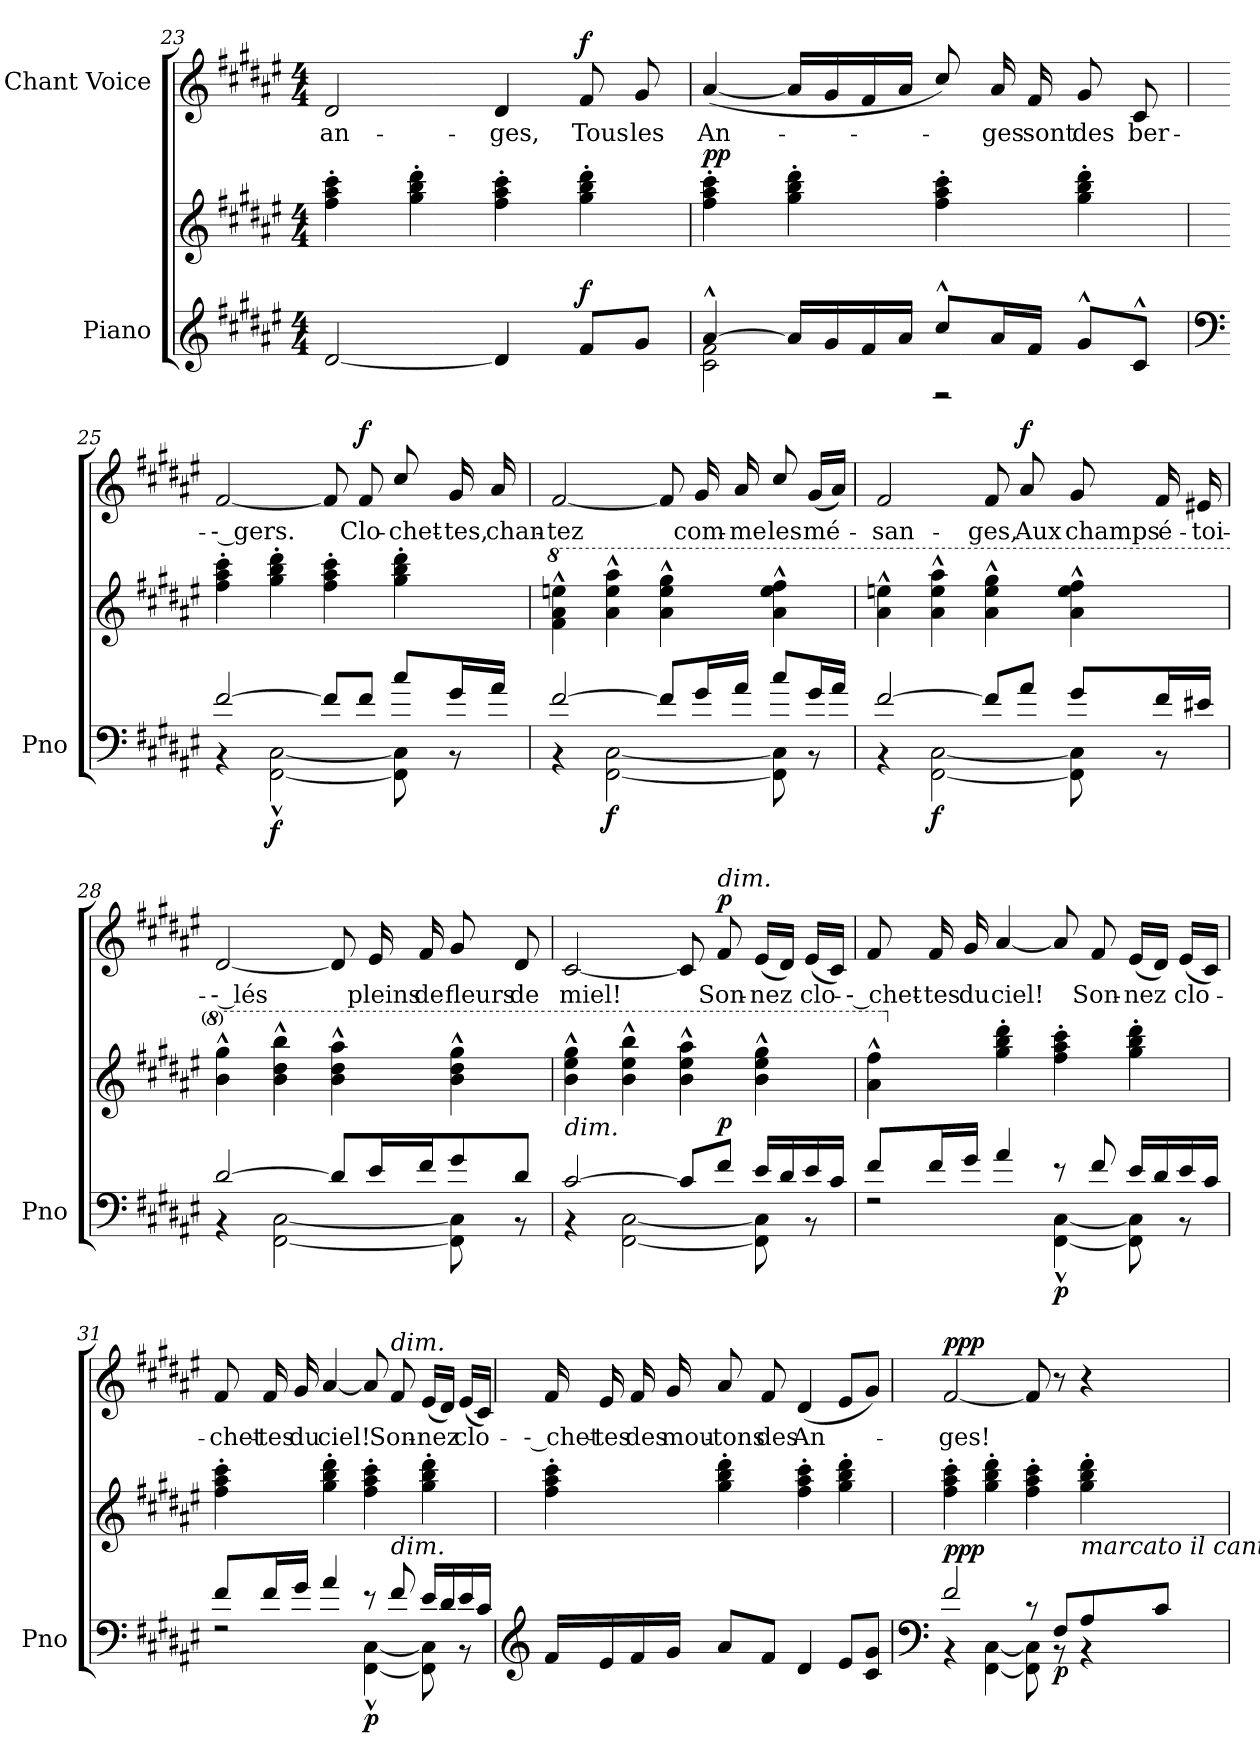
**kern	**kern	**dynam	**kern	**text	**dynam
*part2	*part2	*part2	*part1	*part1	*part1
*staff3	*staff2	*staff2/3	*staff1	*staff1	*staff1
*I"Piano	*	*	*I"Chant Voice	*	*
*I'Pno	*	*	*	*	*
*clefG2	*clefG2	*	*clefG2	*	*
*k[f#c#g#d#a#e#]	*k[f#c#g#d#a#e#]	*	*k[f#c#g#d#a#e#]	*	*
*M4/4	*M4/4	*	*M4/4	*	*
=23	=23	=23	=23	=23	=23
!	!	!	!	!LO:LY:b	!
[2d#/	4ff#\' 4aa#\' 4ccc#\'	.	2d#/	-an-	.
.	4gg#\' 4bb\' 4ddd#\'	.	.	.	.
!	!	!	!	!LO:LY:b	!
4d#/]	4ff#\' 4aa#\' 4ccc#\'	.	4d#/	-ges,	.
!	!	!LO:DY:a=2	!	!LO:LY:b	!LO:DY:a
8f#/L	4gg#\' 4bb\' 4ddd#\'	f	8f#/	Tous	f
!	!	!	!	!LO:LY:b	!
8g#/J	.	.	8g#/	les	.
=24	=24	=24	=24	=24	=24
*^	*	*	*	*	*
!	!	!	!LO:DY:a	!	!LO:LY:b	!
[4a#^^/	2c#\ 2f#\	4ff#\' 4aa#\' 4ccc#\'	pp	(<[4a#/	An-	.
16a#/LL]	.	4gg#\' 4bb\' 4ddd#\'	.	16a#/LL]	.	.
16g#/	.	.	.	16g#/	.	.
16f#/	.	.	.	16f#/	.	.
16a#/JJ	.	.	.	16a#/JJ	.	.
8cc#^^/L	2r	4ff#\' 4aa#\' 4ccc#\'	.	8cc#/)	.	.
!	!	!	!	!	!LO:LY:b	!
16a#/L	.	.	.	16a#/	-ges	.
!	!	!	!	!	!LO:LY:b	!
16f#/JJ	.	.	.	16f#/	sont	.
!	!	!	!	!	!LO:LY:b	!
8g#^^/L	.	4gg#\' 4bb\' 4ddd#\'	.	8g#/	des	.
!	!	!	!	!	!LO:LY:b	!
8c#^^/J	.	.	.	8c#/	ber-	.
!!LO:LB:g=z
=25	=25	=25	=25	=25	=25	=25
*clefF4	*	*	*	*	*	*
!	!	!	!	!	!LO:LY:b	!
[2f#/	4r	4ff#\' 4aa#\' 4ccc#\'	.	[2f#/	-- gers.	.
!	!	!	!LO:DY:b=2	!	!	!
.	[2FF#\^^ [2C#\^^	4gg#\' 4bb\' 4ddd#\'	f	.	.	.
8f#/L]	.	4ff#\' 4aa#\' 4ccc#\'	.	8f#/]	.	.
!	!	!	!	!	!LO:LY:b	!LO:DY:a
8f#/J	.	.	.	8f#/	Clo-	f
!	!	!	!	!	!LO:LY:b	!
8cc#/L	8FF#\] 8C#\]	4gg#\' 4bb\' 4ddd#\'	.	8cc#/	-chet-	.
!	!	!	!	!	!LO:LY:b	!
16g#/L	8r	.	.	16g#/	-tes,	.
!	!	!	!	!	!LO:LY:b	!
16a#/JJ	.	.	.	16a#/	chan-	.
=26	=26	=26	=26	=26	=26	=26
*	*	*8va	*	*	*	*
!	!	!	!	!	!LO:LY:b	!
[2f#/	4r	4ff#\^^ 4aa#\^^ 4eeen\^^	.	[2f#/	-tez	.
!	!	!	!LO:DY:b=2	!	!	!
.	[2FF#\ [2C#\	4aa#\^^ 4eee\^^ 4aaa#\^^	f	.	.	.
8f#/L]	.	4aa#\^^ 4eee\^^ 4ggg#\^^	.	8f#/]	.	.
!	!	!	!	!	!LO:LY:b	!
16g#/L	.	.	.	16g#/	com-	.
!	!	!	!	!	!LO:LY:b	!
16a#/JJ	.	.	.	16a#/	-me	.
!	!	!	!	!	!LO:LY:b	!
8cc#/L	8FF#\] 8C#\]	4aa#\^^ 4eee\^^ 4fff#\^^	.	8cc#/	les	.
!	!	!	!	!	!LO:LY:b	!
16g#/L	8r	.	.	(<16g#/LL	mé-	.
16a#/JJ	.	.	.	16a#/JJ)	.	.
=27	=27	=27	=27	=27	=27	=27
!	!	!	!	!	!LO:LY:b	!
[2f#/	4r	4aa#\^^ 4eeen\^^	.	2f#/	-san-	.
!	!	!	!LO:DY:b=2	!	!	!
.	[2FF#\ [2C#\	4aa#\^^ 4eee\^^ 4aaa#\^^	f	.	.	.
!	!	!	!	!	!LO:LY:b	!
8f#/L]	.	4aa#\^^ 4eee\^^ 4ggg#\^^	.	8f#/	-ges,	.
!	!	!	!	!	!LO:LY:b	!LO:DY:a
8a#/J	.	.	.	8a#/	Aux	f
!	!	!	!	!	!LO:LY:b	!
8g#/L	8FF#\] 8C#\]	4aa#\^^ 4eee\^^ 4fff#\^^	.	8g#/	champs	.
!	!	!	!	!	!LO:LY:b	!
16f#/L	8r	.	.	16f#/	é-	.
!	!	!	!	!	!LO:LY:b	!
16e#X/JJ	.	.	.	16e#X/	-toi-	.
!!LO:LB:g=z
=28	=28	=28	=28	=28	=28	=28
!	!	!	!	!	!LO:LY:b	!
[2d#/	4r	4bb\^^ 4ggg#\^^	.	[2d#/	-- lés	.
.	[2FF#\ [2C#\	4bb\^^ 4ddd#\^^ 4bbb\^^	.	.	.	.
8d#/L]	.	4bb\^^ 4ddd#\^^ 4aaa#\^^	.	8d#/]	.	.
!	!	!	!	!	!LO:LY:b	!
16e#/L	.	.	.	16e#/	pleins	.
!	!	!	!	!	!LO:LY:b	!
16f#/J	.	.	.	16f#/	de	.
!	!	!	!	!	!LO:LY:b	!
8g#/	8FF#\] 8C#\]	4bb\^^ 4ddd#\^^ 4ggg#\^^	.	8g#/	fleurs	.
!	!	!	!	!	!LO:LY:b	!
8d#/J	8r	.	.	8d#/	de	.
=29	=29	=29	=29	=29	=29	=29
!	!	!LO:TX:b:i:t=dim.	!	!	!	!
!	!	!	!	!	!LO:LY:b	!
[2c#/	4r	4bb\^^ 4eee#\^^ 4ggg#\^^	.	[2c#/	miel!	.
.	[2FF#\ [2C#\	4bb\^^ 4eee#\^^ 4bbb\^^	.	.	.	.
8c#/L]	.	4bb\^^ 4eee#\^^ 4aaa#\^^	.	8c#/]	.	.
!	!	!	!	!LO:TX:a:i:t=dim.	!	!
!	!	!	!LO:DY:a=2	!	!LO:LY:b	!LO:DY:a
8f#/J	.	.	p	8f#/	Son-	p
!	!	!	!	!	!LO:LY:b	!
16e#/LL	8FF#\] 8C#\]	4bb\^^ 4eee#\^^ 4ggg#\^^	.	(<16e#/LL	-nez	.
16d#/	.	.	.	16d#/JJ)	.	.
!	!	!	!	!	!LO:LY:b	!
16e#/	8r	.	.	(<16e#/LL	clo-	.
16c#/JJ	.	.	.	16c#/JJ)	.	.
!!LO:LB:g=z
=30	=30	=30	=30	=30	=30	=30
!	!	!	!	!	!LO:LY:b	!
8f#/L	2rF	4aa#\^^ 4fff#\^^	.	8f#/	-- chet-	.
!	!	!	!	!	!LO:LY:b	!
16f#/L	.	.	.	16f#/	-tes	.
!	!	!	!	!	!LO:LY:b	!
16g#/JJ	.	.	.	16g#/	du	.
*	*	*X8va	*	*	*	*
!	!	!	!	!	!LO:LY:b	!
4a#/	.	4gg#\' 4bb\' 4ddd#\'	.	[4a#/	ciel!	.
!	!	!	!LO:DY:b=2	!	!	!
8r	[4FF#\^^ [4C#\^^	4ff#\' 4aa#\' 4ccc#\'	p	8a#/]	.	.
!	!	!	!	!	!LO:LY:b	!
8f#/	.	.	.	8f#/	Son-	.
!	!	!	!	!	!LO:LY:b	!
16e#/LL	8FF#\] 8C#\]	4gg#\' 4bb\' 4ddd#\'	.	(<16e#/LL	-nez	.
16d#/	.	.	.	16d#/JJ)	.	.
!	!	!	!	!	!LO:LY:b	!
16e#/	8r	.	.	(<16e#/LL	clo-	.
16c#/JJ	.	.	.	16c#/JJ)	.	.
=31	=31	=31	=31	=31	=31	=31
!	!	!	!	!	!LO:LY:b	!
8f#/L	2rF	4ff#\' 4aa#\' 4ccc#\'	.	8f#/	-chet-	.
!	!	!	!	!	!LO:LY:b	!
16f#/L	.	.	.	16f#/	-tes	.
!	!	!	!	!	!LO:LY:b	!
16g#/JJ	.	.	.	16g#/	du	.
!	!	!	!	!	!LO:LY:b	!
4a#/	.	4gg#\' 4bb\' 4ddd#\'	.	[4a#/	ciel!	.
!	!	!	!LO:DY:b=2	!	!	!
8r	[4FF#\^^ [4C#\^^	4ff#\' 4aa#\' 4ccc#\'	p	8a#/]	.	.
!	!	!	!	!LO:TX:a:i:t=dim.	!	!
!LO:TX:a:i:t=dim.	!	!	!	!	!	!
!	!	!	!	!	!LO:LY:b	!
8f#/	.	.	.	8f#/	Son-	.
!	!	!	!	!	!LO:LY:b	!
16e#/LL	8FF#\] 8C#\]	4gg#\' 4bb\' 4ddd#\'	.	(<16e#/LL	-nez	.
16d#/	.	.	.	16d#/JJ)	.	.
!	!	!	!	!	!LO:LY:b	!
16e#/	8r	.	.	(<16e#/LL	clo-	.
16c#/JJ	.	.	.	16c#/JJ)	.	.
*v	*v	*	*	*	*	*
!!LO:PB:g=z
=32	=32	=32	=32	=32	=32
*clefG2	*	*	*	*	*
!	!	!	!	!LO:LY:b	!
16f#/LL	4ff#\' 4aa#\' 4ccc#\'	.	16f#/	-- chet-	.
!	!	!	!	!LO:LY:b	!
16e#/	.	.	16e#/	-tes	.
!	!	!	!	!LO:LY:b	!
16f#/	.	.	16f#/	des	.
!	!	!	!	!LO:LY:b	!
16g#/JJ	.	.	16g#/	mou-	.
!	!	!	!	!LO:LY:b	!
8a#/L	4gg#\' 4bb\' 4ddd#\'	.	8a#/	-tons	.
!	!	!	!	!LO:LY:b	!
8f#/J	.	.	8f#/	des	.
!	!	!	!	!LO:LY:b	!
4d#/	4ff#\' 4aa#\' 4ccc#\'	.	(<4d#/	An-	.
8e#/L	4gg#\' 4bb\' 4ddd#\'	.	8e#/L	.	.
8c#/ 8g#/J	.	.	8g#/J)	.	.
=33	=33	=33	=33	=33	=33
*clefF4	*	*	*	*	*
*^	*	*	*	*	*
!	!	!	!LO:DY:a=2	!	!LO:LY:b	!LO:DY:a
2f#/	4r	4ff#\' 4aa#\' 4ccc#\'	ppp	[2f#/	-ges!	ppp
.	[4FF#\ [4C#\	4gg#\' 4bb\' 4ddd#\'	.	.	.	.
8r	8FF#\] 8C#\]	4ff#\' 4aa#\' 4ccc#\'	.	8f#/]	.	.
!	!	!	!LO:DY:b=2	!	!	!
8F#/L	8r	.	p	8r	.	.
!	!	!LO:TX:b:i:t=marcato il canto	!	!	!	!
8A#/	4r	4gg#\' 4bb\' 4ddd#\'	.	4r	.	.
8c#/J	.	.	.	.	.	.
*v	*v	*	*	*	*	*
=	=	=	=	=	=
*-	*-	*-	*-	*-	*-
